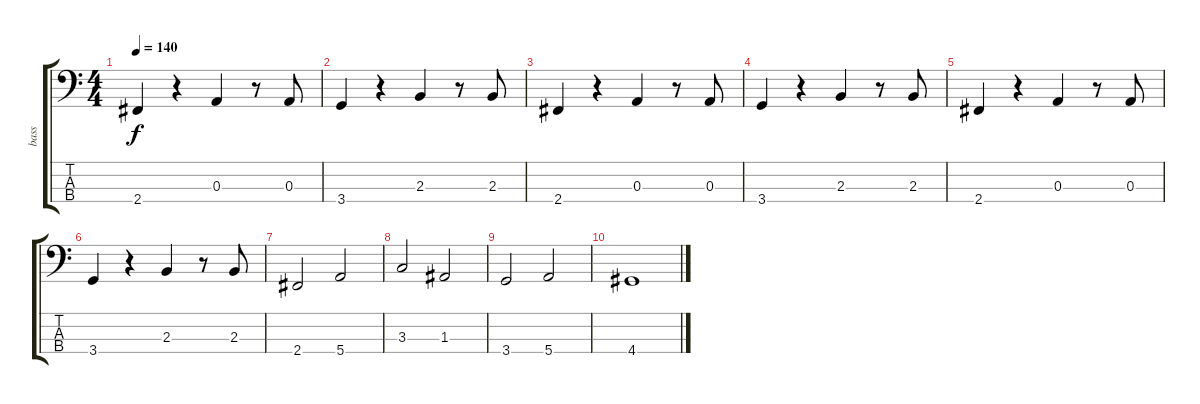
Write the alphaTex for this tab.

\track ("bass" "bass") {instrument electricbassfinger}
\staff {score tabs}
\tuning (G2 D2 A1 E1) {hide}
\ts (4 4)
\tempo 140
\clef f4
\ks c
2.4.4{dy f} r.4 0.3.4 r.8 0.3.8 |
3.4.4 r.4 2.3.4 r.8 2.3.8 |
2.4.4 r.4 0.3.4 r.8 0.3.8 |
3.4.4 r.4 2.3.4 r.8 2.3.8 |
2.4.4 r.4 0.3.4 r.8 0.3.8 |
3.4.4 r.4 2.3.4 r.8 2.3.8 |
2.4.2 5.4.2 |
3.3.2 1.3.2 |
3.4.2 5.4.2 |
4.4.1
